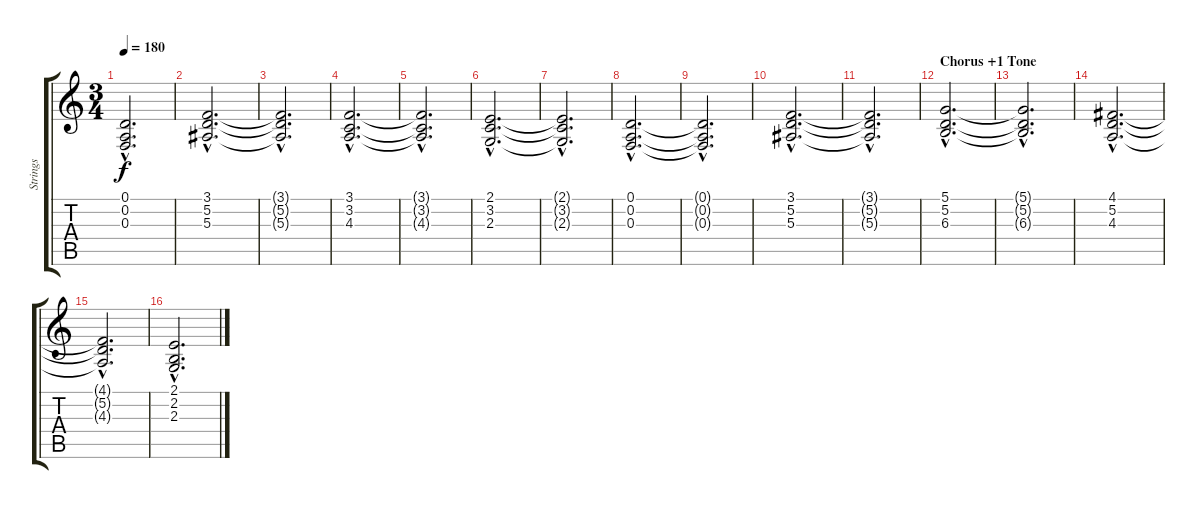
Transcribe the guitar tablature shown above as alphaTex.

\track ("Strings" "Strings") {instrument synthstrings1}
\staff {score tabs}
\tuning (D4 A3 F3 C3 G2 D2) {hide}
\ts (3 4)
\tempo 180
\clef g2
\ks c
(0.1{hac t} 0.2{hac t} 0.3{hac t}).2{d dy f} |
(3.1{hac} 5.2{hac} 5.3{hac}).2{d} |
(3.1{hac t} 5.2{hac t} 5.3{hac t}).2{d} |
(3.1{hac} 3.2{hac} 4.3{hac}).2{d} |
(3.1{hac t} 3.2{hac t} 4.3{hac t}).2{d} |
(2.1{hac} 3.2{hac} 2.3{hac}).2{d} |
(2.1{hac t} 3.2{hac t} 2.3{hac t}).2{d} |
(0.1{hac} 0.2{hac} 0.3{hac}).2{d} |
(0.1{hac t} 0.2{hac t} 0.3{hac t}).2{d} |
(3.1{hac} 5.2{hac} 5.3{hac}).2{d} |
(3.1{hac t} 5.2{hac t} 5.3{hac t}).2{d} |
\section ("" "Chorus +1 Tone")
(5.1{hac} 5.2{hac} 6.3{hac}).2{d} |
(5.1{hac t} 5.2{hac t} 6.3{hac t}).2{d} |
(4.1{hac} 5.2{hac} 4.3{hac}).2{d} |
(4.1{hac t} 5.2{hac t} 4.3{hac t}).2{d} |
(2.1{hac} 2.2{hac} 2.3{hac}).2{d}
